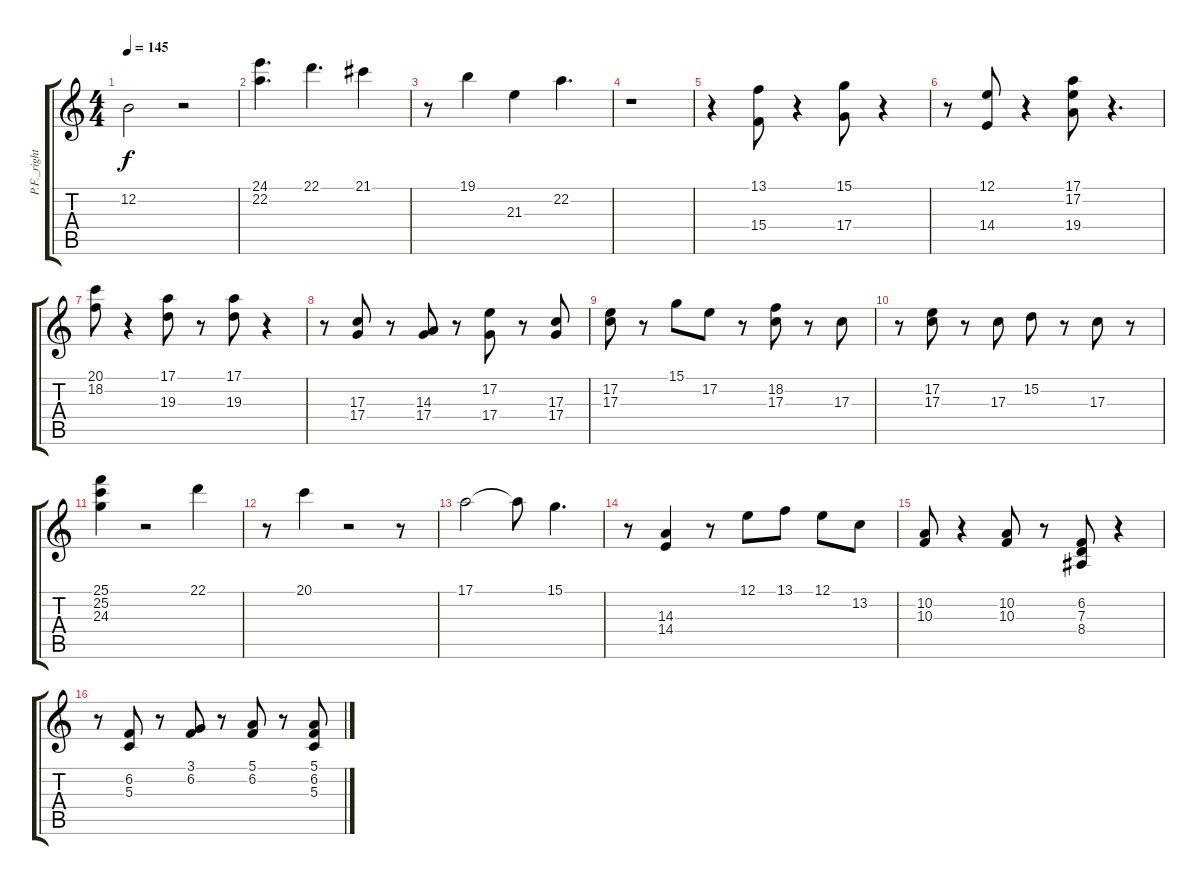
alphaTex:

\track ("P.F._right" "P.F._right") {instrument acousticgrandpiano}
\staff {score tabs}
\tuning (E4 B3 G3 D3 A2 E2) {hide}
\ts (4 4)
\tempo 145
\clef g2
\ks c
12.2{t}.2{dy f} r.2 |
(24.1 22.2).4{d} 22.1.4{d} 21.1.4 |
r.8 19.1.4 21.3.4 22.2.4{d} |
r.1 |
r.4 (13.1 15.4).8 r.4 (15.1 17.4).8 r.4 |
r.8 (12.1 14.4).8 r.4 (17.1 17.2 19.4).8 r.4{d} |
(20.1 18.2).8 r.4 (17.1 19.3).8 r.8 (17.1 19.3).8 r.4 |
r.8 (17.3 17.4).8 r.8 (14.3 17.4).8 r.8 (17.2 17.4).8 r.8 (17.3 17.4).8 |
(17.2 17.3).8 r.8 15.1.8 17.2.8 r.8 (18.2 17.3).8 r.8 17.3.8 |
r.8 (17.2 17.3).8 r.8 17.3.8 15.2.8 r.8 17.3.8 r.8 |
(25.1 25.2 24.3).4 r.2 22.1.4 |
r.8 20.1.4 r.2 r.8 |
17.1.2 17.1{t}.8 15.1.4{d} |
r.8 (14.3 14.4).4 r.8 12.1.8 13.1.8 12.1.8 13.2.8 |
(10.2 10.3).8 r.4 (10.2 10.3).8 r.8 (6.2 7.3 8.4).8 r.4 |
r.8 (6.2 5.3).8 r.8 (3.1 6.2).8 r.8 (5.1 6.2).8 r.8 (5.1 6.2 5.3).8
